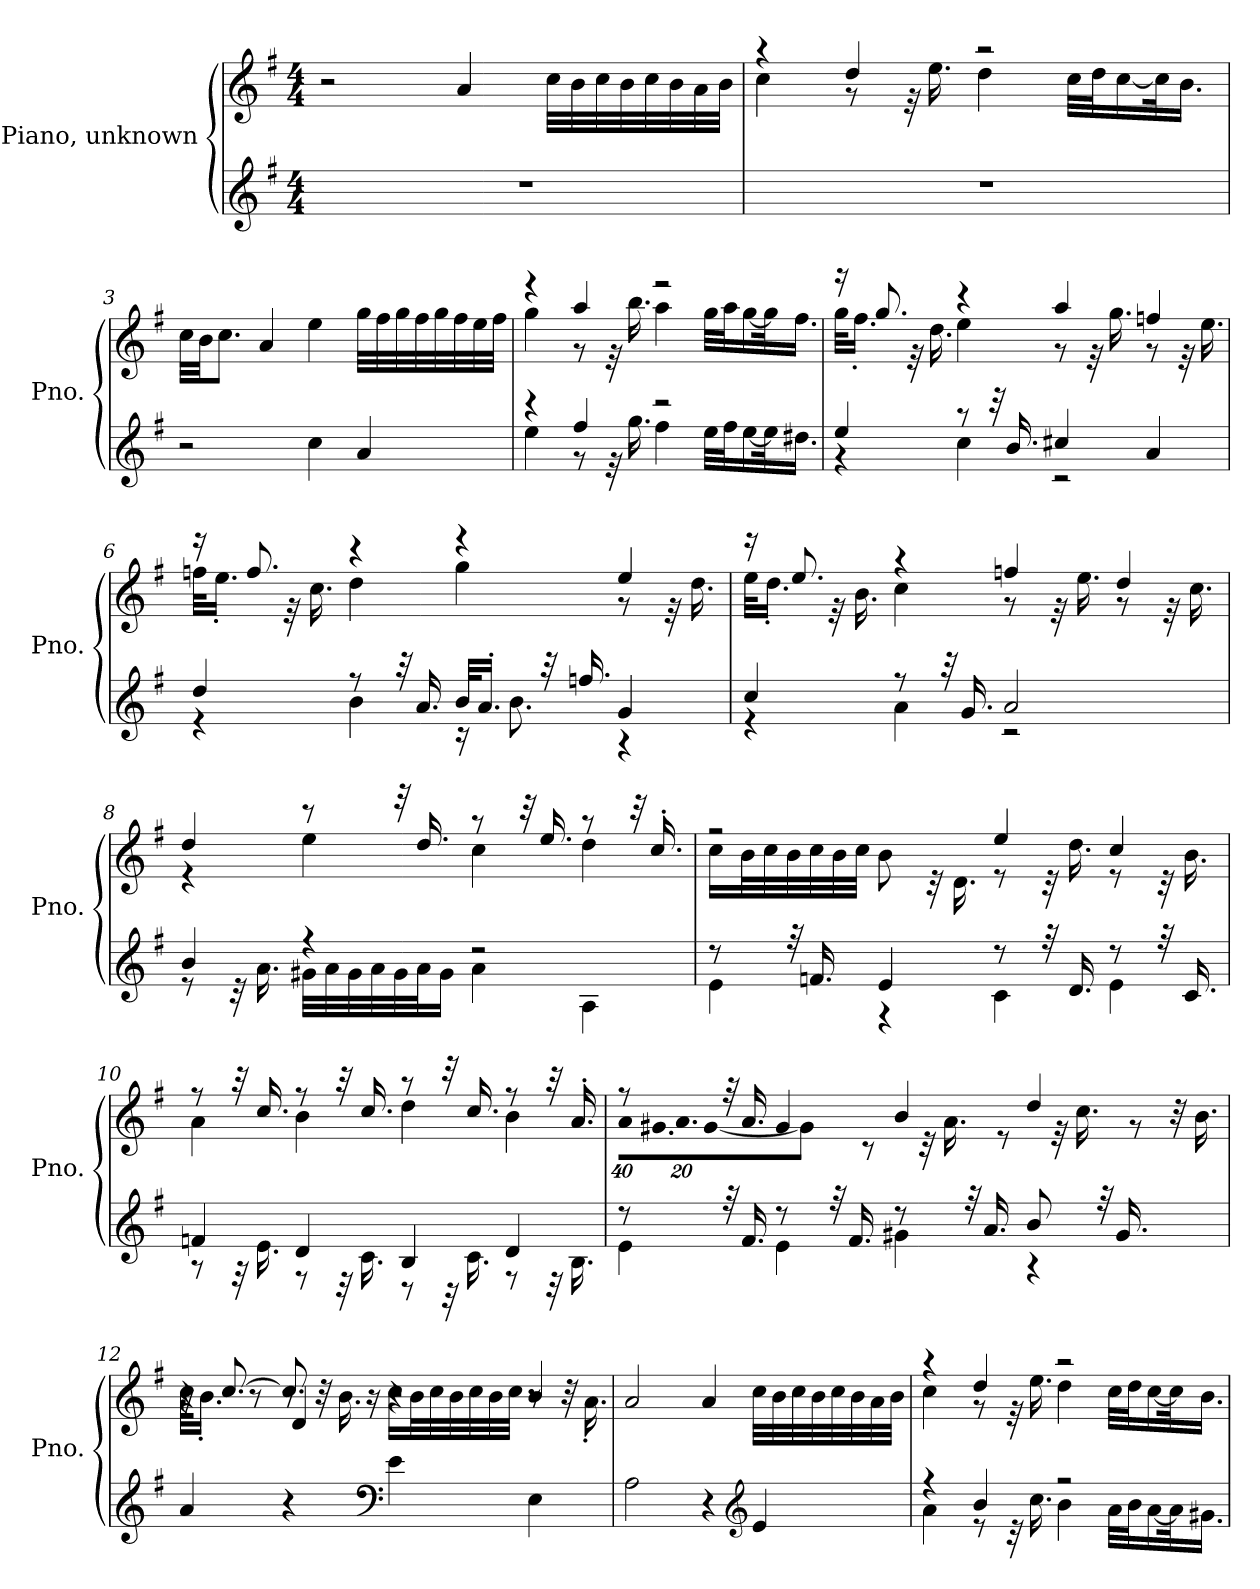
**kern	**kern
*part1	*part1
*staff2	*staff1
*I"Piano, unknown	*
*I'Pno.	*
*clefG2	*clefG2
*k[f#]	*k[f#]
*M4/4	*M4/4
*MM120	*MM120
=1	=1
1r	2r
.	4a/
.	32cc\LLL
.	32b\
.	32cc\
.	32b\
.	32cc\
.	32b\
.	32a\
.	32b\JJJ
=2	=2
*	*^
1r	4r	4cc\
.	4dd/	8r
.	.	32r
.	.	16.ee\
.	2r	4dd\
.	.	32cc\LLL
.	.	32dd\J
.	.	[16cc\
.	.	32cc\K]
.	.	16.b\JJ
*	*v	*v
=3	=3
2r	32cc\LLL
.	32b\JJ
.	8.cc\J
.	4a/
4cc\	4ee\
4a/	32gg\LLL
.	32ff#\
.	32gg\
.	32ff#\
.	32gg\
.	32ff#\
.	32ee\
.	32ff#\JJJ
!!LO:LB:g=z
=4	=4
*^	*^
4r	4ee\	4r	4gg\
4ff#/	8r	4aa/	8r
.	32r	.	32r
.	16.gg\	.	16.bb\
2r	4ff#\	2r	4aa\
.	32ee\LLL	.	32gg\LLL
.	32ff#\J	.	32aa\J
.	[16ee\	.	[16gg\
.	32ee\K]	.	32gg\K]
.	16.dd#X\JJ	.	16.ff#\JJ
=5	=5	=5	=5
4ee/	4r	16r	32gg\KLL
.	.	.	16.ff#'\JJ
.	.	8.gg/	.
.	.	.	32r
.	.	.	16.dd\
8r	4cc\	4r	4ee\
32r	.	.	.
16.b/	.	.	.
4cc#X/	2r	4aa/	8r
.	.	.	32r
.	.	.	16.gg\
4a/	.	4ffn/	8r
.	.	.	32r
.	.	.	16.ee\
!!LO:LB:g=z	!!
=6	=6	=6	=6
4dd/	4r	16r	32ffn\KLL
.	.	.	16.ee'\JJ
.	.	8.ff/	.
.	.	.	32r
.	.	.	16.cc\
8r	4b\	4r	4dd\
32r	.	.	.
16.a/	.	.	.
32b/KLL	16r	4r	4gg\
16.a'/JJ	.	.	.
.	8.b\	.	.
32r	.	.	.
16.ffn/	.	.	.
4g/	4r	4ee/	8r
.	.	.	32r
.	.	.	16.dd\
=7	=7	=7	=7
4cc/	4r	16r	32ee\KLL
.	.	.	16.dd'\JJ
.	.	8.ee/	.
.	.	.	32r
.	.	.	16.b\
8r	4a\	4r	4cc\
32r	.	.	.
16.g/	.	.	.
2a/	2r	4ffn/	8r
.	.	.	32r
.	.	.	16.ee\
.	.	4dd/	8r
.	.	.	32r
.	.	.	16.cc\
!!LO:LB:g=z	!!
=8	=8	=8	=8
4b/	8r	4dd/	4r
.	32r	.	.
.	16.a\	.	.
4r	32g#X\LLL	8r	4ee\
.	32a\	.	.
.	32g#\	.	.
.	32a\	.	.
.	32g#\	32r	.
.	32a\J	16.dd/	.
.	16g#\JJ	.	.
2r	4a\	8r	4cc\
.	.	32r	.
.	.	16.ee/	.
.	4A\	8r	4dd\
.	.	32r	.
.	.	16.cc'/	.
=9	=9	=9	=9
8r	4e\	2r	16cc\LL
.	.	.	32b\L
.	.	.	32cc\
32r	.	.	32b\
16.fn/	.	.	32cc\
.	.	.	32b\
.	.	.	32cc\JJJ
4e/	4r	.	8b\
.	.	.	32r
.	.	.	16.d\
8r	4c\	4ee/	8r
32r	.	.	32r
16.d/	.	.	16.dd\
8r	4e\	4cc/	8r
32r	.	.	32r
16.c/	.	.	16.b\
!!LO:LB:g=z	!!
=10	=10	=10	=10
4fn/	8r	8r	4a\
.	32r	32r	.
.	16.e\	16.cc/	.
4d/	8r	8r	4b\
.	32r	32r	.
.	16.c\	16.cc/	.
4B/	8r	8r	4dd\
.	32r	32r	.
.	16.c\	16.cc/	.
4d/	8r	8r	4b\
.	32r	32r	.
.	16.B\	16.a'/	.
=11	=11	=11	=11
*	*	*	*Xbrackettup
!	!	!	!LO:N:vis=32
8r	4e\	8r	640%23a\LLL
!	!	!	!LO:N:vis=64.
.	.	.	640%17g#X\L
!	!	!	!LO:N:vis=64.
.	.	.	640%17a\J
!	!	!	!LO:N:vis=32
.	.	.	[640%23g#\JJ
32r	.	32r	8g#\J]
16.f#/	.	16.a/	.
8r	4e\	4g#/	8r
32r	.	.	32r
16.f#/	.	.	16.a\
8r	4g#X\	4b/	8r
32r	.	.	32r
16.a/	.	.	16.cc\
8b/	4r	4dd/	8r
32r	.	.	32r
16.g#/	.	.	16.b\
*v	*v	*	*
!!LO:LB:g=z
=12	=12	=12
*	*	*^
4a/	16r	32cc\KLL	4r
.	.	16.b'\JJ	.
.	[8.cc/	.	.
.	.	8r	.
4r	8.cc/]	8r	4d/
.	.	32r	.
.	.	16.b\	.
.	16r	.	.
*clefF4	*	*	*
4e\	4r	16cc\LL	2r
.	.	32b\L	.
.	.	32cc\	.
.	.	32b\	.
.	.	32cc\	.
.	.	32b\	.
.	.	32cc\JJJ	.
4E\	4b/	8r	.
.	.	32r	.
.	.	16.a'\	.
*	*v	*v	*v
=13	=13
2A\	2a/
4r	4a/
*clefG2	*
4e/	32cc\LLL
.	32b\
.	32cc\
.	32b\
.	32cc\
.	32b\
.	32a\
.	32b\JJJ
!!LO:PB:g=z
=14	=14
*^	*^
4r	4a\	4r	4cc\
4b/	8r	4dd/	8r
.	32r	.	32r
.	16.cc\	.	16.ee\
2r	4b\	2r	4dd\
.	32a\LLL	.	32cc\LLL
.	32b\J	.	32dd\J
.	[16a\	.	[16cc\
.	32a\K]	.	32cc\K]
.	16.g#X\JJ	.	16.b\JJ
*v	*v	*	*
*	*v	*v
=	=
*-	*-
